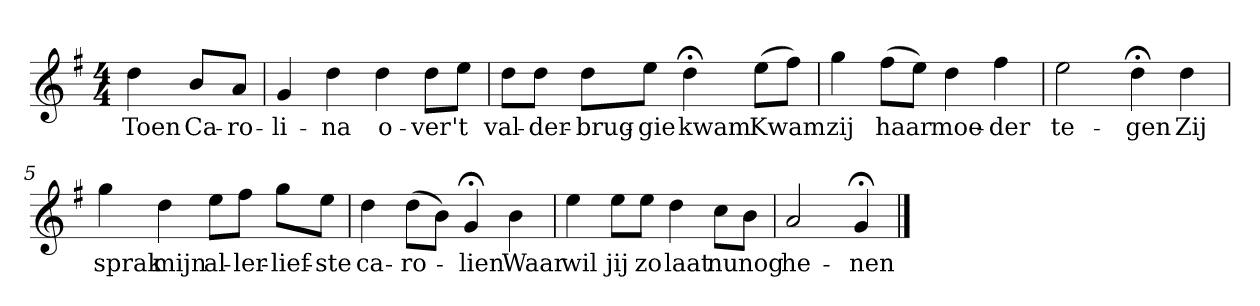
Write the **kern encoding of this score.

**kern	**text
*part1	*part1
*staff1	*staff1
*k[f#]	*
*G:	*
*M4/4	*
*MM120	*
=	=
4dd	Toen
8bL	Ca-
8aJ	-ro-
=1	=1
4g	-li-
4dd	-na
4dd	o-
8ddL	-ver
8eeJ	't
=2	=2
8ddL	val-
8ddJ	-der-
8ddL	-brug-
8eeJ	-gie
4dd;<	kwam
(8eeL	Kwam
8ff#J)	.
=3	=3
4gg	zij
(8ff#L	haar
8eeJ)	.
4dd	moe-
4ff#	-der
=4	=4
2ee	te-
4dd;<	-gen
4dd	Zij
=5	=5
4gg	sprak
4dd	mijn
8eeL	al-
8ff#J	-ler-
8ggL	-lief-
8eeJ	-ste
=6	=6
4dd	ca-
(8ddL	-ro-
8bJ)	.
4g;<	-lien
4b	Waar
=7	=7
4ee	wil
8eeL	jij
8eeJ	zo
4dd	laat
8ccL	nu
8bJ	nog
=8	=8
2a	he-
4g;<	-nen
==	==
*-	*-
